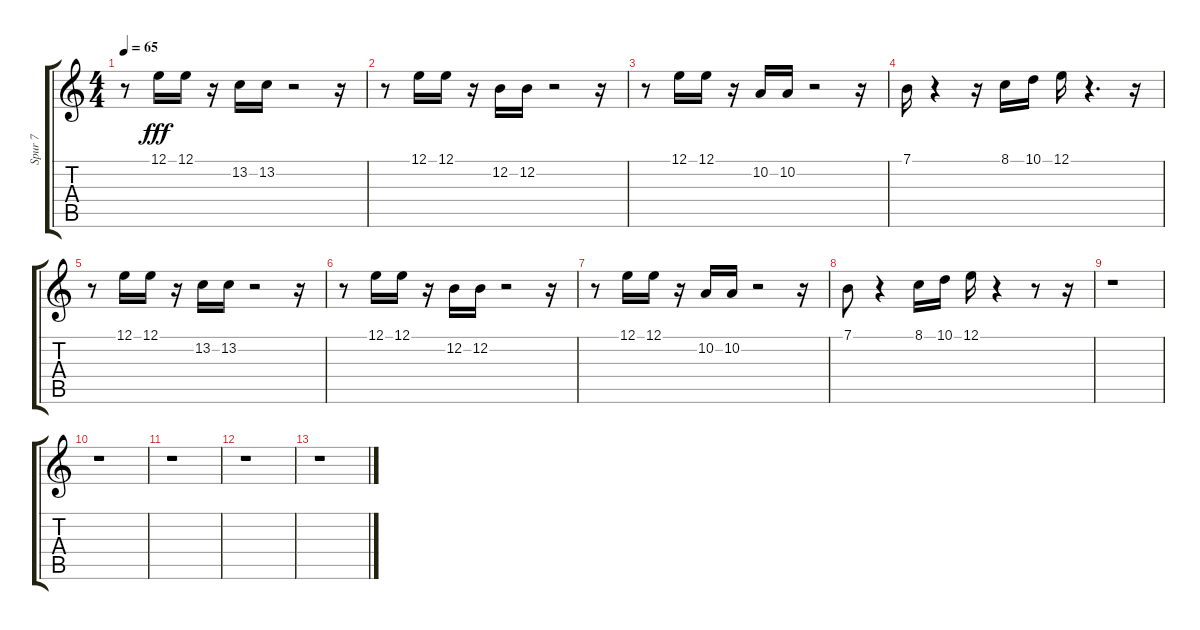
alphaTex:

\track ("Spur 7" "Spur 7") {instrument tremolostrings}
\staff {score tabs}
\tuning (E4 B3 G3 D3 A2 E2) {hide}
\ts (4 4)
\tempo 65
\clef g2
\ks c
r.8{dy fff} 12.1.16 12.1.16 r.16 13.2.16 13.2.16 r.2 r.16 |
r.8 12.1.16 12.1.16 r.16 12.2.16 12.2.16 r.2 r.16 |
r.8 12.1.16 12.1.16 r.16 10.2.16 10.2.16 r.2 r.16 |
7.1.16 r.4 r.16 8.1.16 10.1.16 12.1.16 r.4{d} r.16 |
r.8 12.1.16 12.1.16 r.16 13.2.16 13.2.16 r.2 r.16 |
r.8 12.1.16 12.1.16 r.16 12.2.16 12.2.16 r.2 r.16 |
r.8 12.1.16 12.1.16 r.16 10.2.16 10.2.16 r.2 r.16 |
7.1.8 r.4 8.1.16 10.1.16 12.1.16 r.4 r.8 r.16 |
r.1 |
r.1 |
r.1 |
r.1 |
r.1
